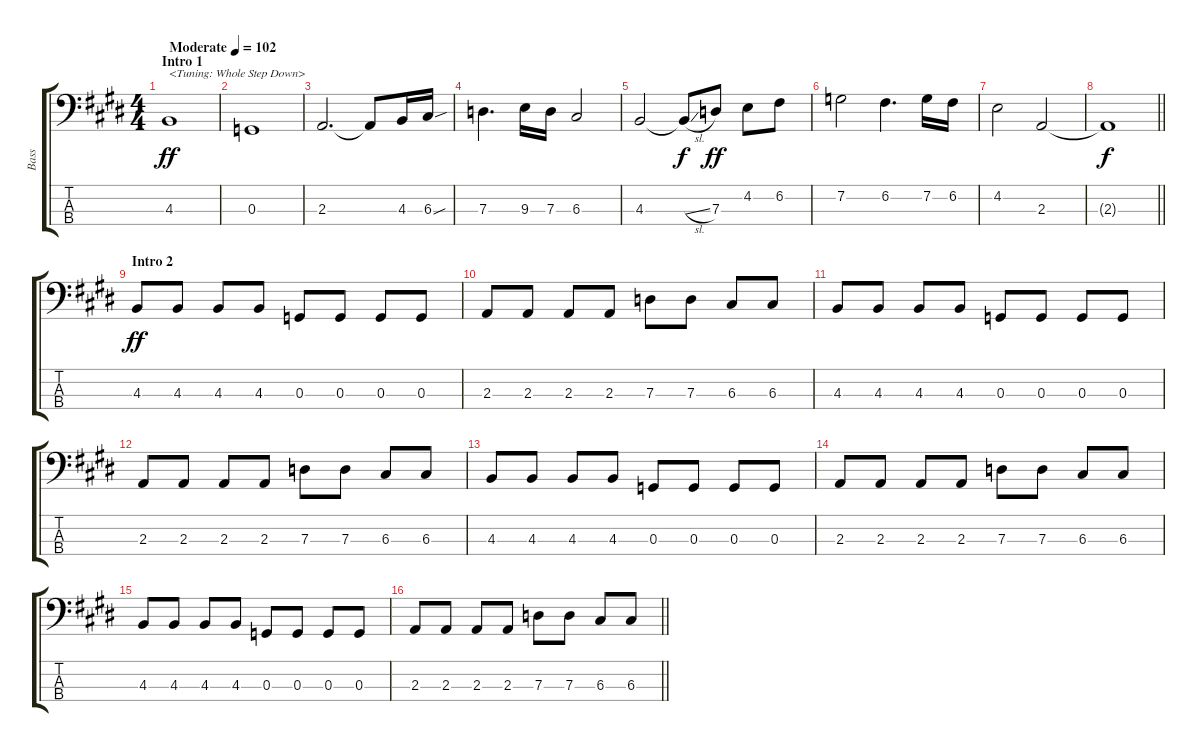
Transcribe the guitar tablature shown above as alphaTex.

\track ("Bass" "Bass") {instrument electricbasspick}
\staff {score tabs}
\tuning (F2 C2 G1 D1) {hide}
\ts (4 4)
\section ("" "Intro 1")
\tempo (102 "Moderate")
\clef f4
\ks e
4.3.1{txt "<Tuning: Whole Step Down>" dy ff instrument electricbasspick} |
0.3.1 |
2.3.2{d} 2.3{t}.8 4.3.16 6.3{sou}.16 |
7.3.4{d} 9.3.16 7.3.16 6.3.2 |
4.3.2 4.3{sl t}.8{dy f} 7.3.8{dy ff} 4.2.8 6.2.8 |
7.2.2 6.2.4{d} 7.2.16 6.2.16 |
4.2.2 2.3.2 |
\barLineRight lightlight
2.3{t}.1{dy f} |
\section ("" "Intro 2")
4.3.8{dy ff} 4.3.8 4.3.8 4.3.8 0.3.8 0.3.8 0.3.8 0.3.8 |
2.3.8 2.3.8 2.3.8 2.3.8 7.3.8 7.3.8 6.3.8 6.3.8 |
4.3.8 4.3.8 4.3.8 4.3.8 0.3.8 0.3.8 0.3.8 0.3.8 |
2.3.8 2.3.8 2.3.8 2.3.8 7.3.8 7.3.8 6.3.8 6.3.8 |
4.3.8 4.3.8 4.3.8 4.3.8 0.3.8 0.3.8 0.3.8 0.3.8 |
2.3.8 2.3.8 2.3.8 2.3.8 7.3.8 7.3.8 6.3.8 6.3.8 |
4.3.8 4.3.8 4.3.8 4.3.8 0.3.8 0.3.8 0.3.8 0.3.8 |
\barLineRight lightlight
2.3.8 2.3.8 2.3.8 2.3.8 7.3.8 7.3.8 6.3.8 6.3.8
